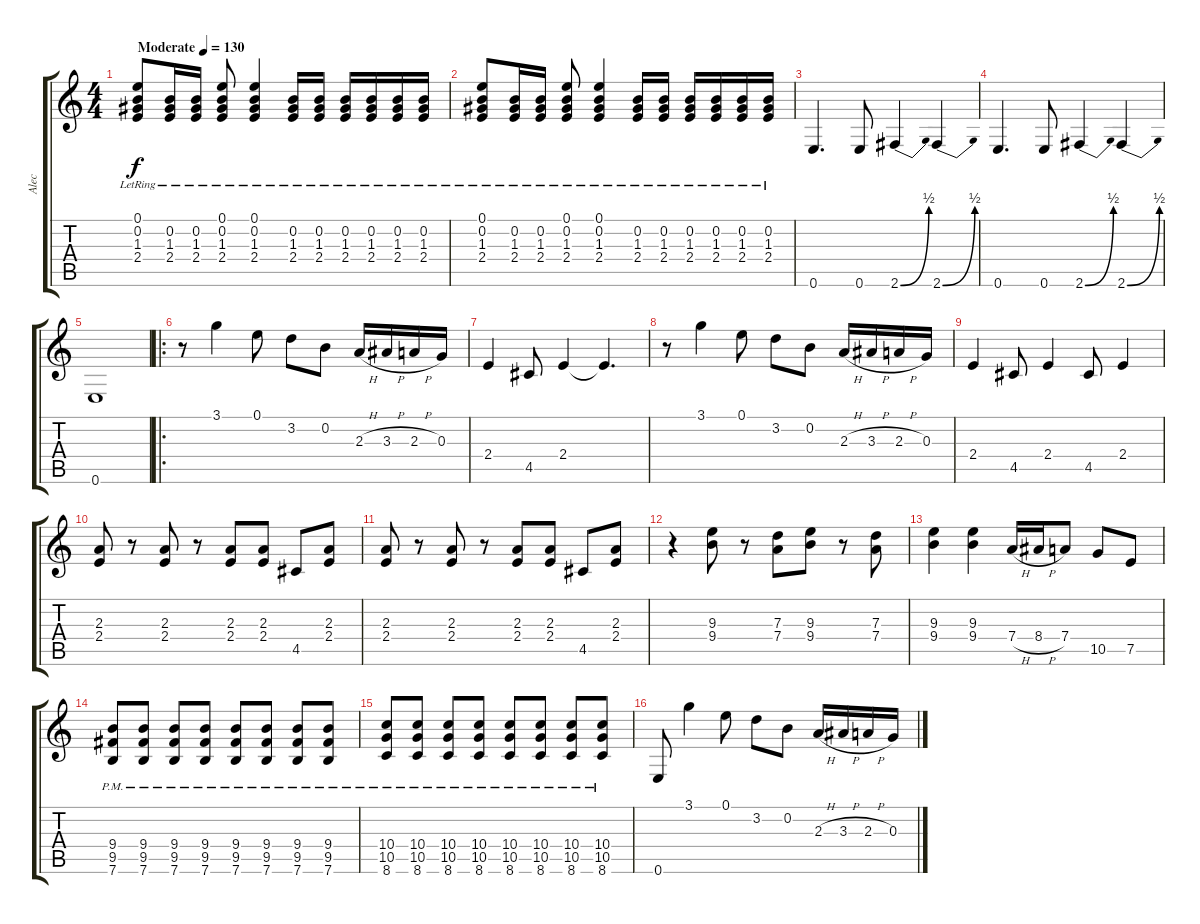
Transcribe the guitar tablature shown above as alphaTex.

\track ("Alec" "Alec") {instrument electricguitarclean}
\staff {score tabs}
\tuning (E4 B3 G3 D3 A2 E2) {hide}
\ts (4 4)
\tempo (130 "Moderate")
\clef g2
\ks c
(0.1{lr} 0.2{lr} 1.3{lr} 2.4{lr}).8{dy f instrument electricguitarclean} (0.2{lr} 1.3{lr} 2.4{lr}).16 (0.2{lr} 1.3{lr} 2.4{lr}).16 (0.1 0.2{lr} 1.3{lr} 2.4{lr}).8 (0.1{lr} 0.2{lr} 1.3{lr} 2.4{lr}).4 (0.2{lr} 1.3{lr} 2.4{lr}).16 (0.2{lr} 1.3{lr} 2.4{lr}).16 (0.2{lr} 1.3{lr} 2.4{lr}).16 (0.2{lr} 1.3{lr} 2.4{lr}).16 (0.2{lr} 1.3{lr} 2.4{lr}).16 (0.2{lr} 1.3{lr} 2.4{lr}).16 |
(0.1{lr} 0.2{lr} 1.3{lr} 2.4{lr}).8 (0.2{lr} 1.3{lr} 2.4{lr}).16 (0.2{lr} 1.3{lr} 2.4{lr}).16 (0.1 0.2{lr} 1.3{lr} 2.4{lr}).8 (0.1{lr} 0.2{lr} 1.3{lr} 2.4{lr}).4 (0.2{lr} 1.3{lr} 2.4{lr}).16 (0.2{lr} 1.3{lr} 2.4{lr}).16 (0.2{lr} 1.3{lr} 2.4{lr}).16 (0.2{lr} 1.3{lr} 2.4{lr}).16 (0.2{lr} 1.3{lr} 2.4{lr}).16 (0.2{lr} 1.3{lr} 2.4{lr}).16 |
0.6.4{d} 0.6.8 2.6{be (bend 0 0 60 2)}.4 2.6{be (bend 0 0 60 2)}.4 |
0.6.4{d} 0.6.8 2.6{be (bend 0 0 60 2)}.4 2.6{be (bend 0 0 60 2)}.4 |
0.6.1 |
\ro
r.8 3.1.4 0.1.8 3.2.8 0.2.8 2.3{h}.16 3.3{h}.16 2.3{h}.16 0.3.16 |
2.4.4 4.5.8 2.4.4 2.4{t}.4{d} |
r.8 3.1.4 0.1.8 3.2.8 0.2.8 2.3{h}.16 3.3{h}.16 2.3{h}.16 0.3.16 |
2.4.4 4.5.8 2.4.4 4.5.8 2.4.4 |
(2.3 2.4).8 r.8 (2.3 2.4).8 r.8 (2.3 2.4).8 (2.3 2.4).8 4.5.8 (2.3 2.4).8 |
(2.3 2.4).8 r.8 (2.3 2.4).8 r.8 (2.3 2.4).8 (2.3 2.4).8 4.5.8 (2.3 2.4).8 |
r.4 (9.3 9.4).8 r.8 (7.3 7.4).8 (9.3 9.4).8 r.8 (7.3 7.4).8 |
(9.3 9.4).4 (9.3 9.4).4 7.4{h}.16 8.4{h}.16 7.4.8 10.5.8 7.5.8 |
(9.4{pm} 9.5{pm} 7.6{pm}).8 (9.4{pm} 9.5{pm} 7.6{pm}).8 (9.4{pm} 9.5{pm} 7.6{pm}).8 (9.4{pm} 9.5{pm} 7.6{pm}).8 (9.4{pm} 9.5{pm} 7.6{pm}).8 (9.4{pm} 9.5{pm} 7.6{pm}).8 (9.4{pm} 9.5{pm} 7.6{pm}).8 (9.4{pm} 9.5{pm} 7.6{pm}).8 |
(10.4{pm} 10.5{pm} 8.6{pm}).8 (10.4{pm} 10.5{pm} 8.6{pm}).8 (10.4{pm} 10.5{pm} 8.6{pm}).8 (10.4{pm} 10.5{pm} 8.6{pm}).8 (10.4{pm} 10.5{pm} 8.6{pm}).8 (10.4{pm} 10.5{pm} 8.6{pm}).8 (10.4{pm} 10.5{pm} 8.6{pm}).8 (10.4{pm} 10.5{pm} 8.6{pm}).8 |
0.6.8 3.1.4 0.1.8 3.2.8 0.2.8 2.3{h}.16 3.3{h}.16 2.3{h}.16 0.3.16
